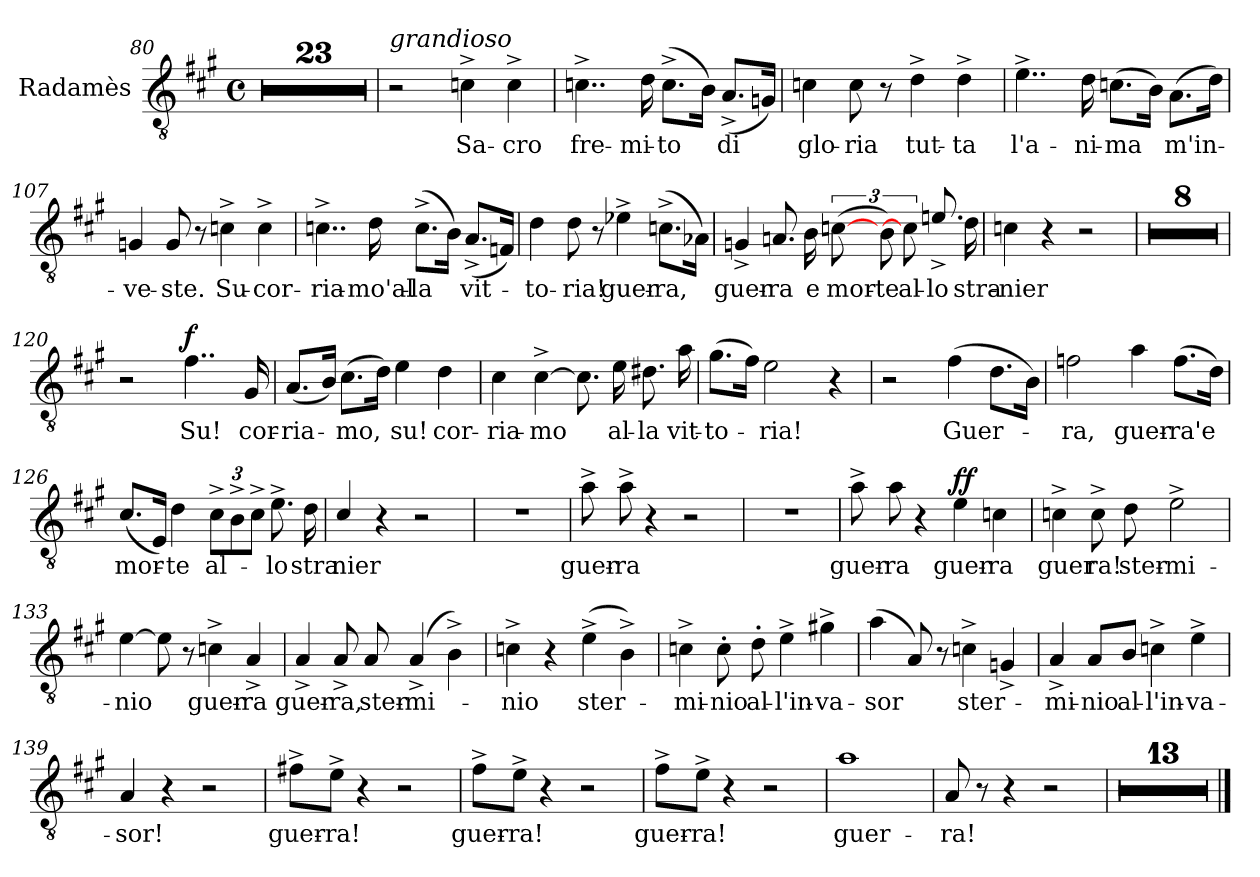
**kern	**text	**dynam
*part1	*part1	*part1
*staff1	*staff1	*staff1
*I"Radamès	*	*
*I'Rad.	*	*
*clefGv2	*	*
*k[f#c#g#]	*	*
*M4/4	*	*
*met(c)	*	*
=80	=80	=80
1r	.	.
=81	=81	=81
1r	.	.
=82	=82	=82
1r	.	.
!!LO:LB:g=z
=83	=83	=83
1r	.	.
=84	=84	=84
1r	.	.
=85	=85	=85
1r	.	.
=86	=86	=86
1r	.	.
!!LO:LB:g=z
=87	=87	=87
1r	.	.
=88	=88	=88
1r	.	.
=89	=89	=89
1r	.	.
=90	=90	=90
1r	.	.
!!LO:LB:g=z
=91	=91	=91
1r	.	.
=92	=92	=92
1r	.	.
=93	=93	=93
1r	.	.
=94	=94	=94
1r	.	.
!!LO:PB:g=z
=95	=95	=95
1r	.	.
=96	=96	=96
1r	.	.
=97	=97	=97
1r	.	.
!!LO:LB:g=z
=98	=98	=98
1r	.	.
=99	=99	=99
1r	.	.
=100	=100	=100
1r	.	.
!!LO:PB:g=z
=101	=101	=101
1r	.	.
=102	=102	=102
1r	.	.
=103	=103	=103
!LO:TX:a:i:t=grandioso	!	!
2r	.	.
!	!LO:LY:b:color=#0055FF	!
4cn^\	Sa-	.
!	!LO:LY:b:color=#0055FF	!
4c^\	-cro	.
!!LO:LB:g=z
=104	=104	=104
!	!LO:LY:b:color=#0055FF	!
4..cn^\	fre-	.
!	!LO:LY:b:color=#0055FF	!
16d\	-mi-	.
!	!LO:LY:b:color=#0055FF	!
(>8.c^\L	-to	.
16B\Jk)	.	.
!	!LO:LY:b:color=#0055FF	!
(<8.A^/L	di	.
16Gn/Jk)	.	.
=105	=105	=105
!	!LO:LY:b:color=#0055FF	!
4cn\	glo-	.
!	!LO:LY:b:color=#0055FF	!
8c\	-ria	.
8r	.	.
!	!LO:LY:b:color=#0055FF	!
4d^\	tut-	.
!	!LO:LY:b:color=#0055FF	!
4d^\	-ta	.
=106	=106	=106
!	!LO:LY:b:color=#0055FF	!
4..e^\	l'a-	.
!	!LO:LY:b:color=#0055FF	!
16d\	-ni-	.
!	!LO:LY:b:color=#0055FF	!
(>8.cn\L	-ma	.
16B\Jk)	.	.
!	!LO:LY:b:color=#0055FF	!
(>8.A\L	m'in-	.
16d\Jk)	.	.
=107	=107	=107
!	!LO:LY:b:color=#0055FF	!
4Gn/	-ve-	.
!	!LO:LY:b:color=#0055FF	!
8G/	-ste.	.
8r	.	.
!	!LO:LY:b:color=#0055FF	!
4cn^\	Su-	.
!	!LO:LY:b:color=#0055FF	!
4c^\	-cor-	.
!!LO:PB:g=z
=108	=108	=108
!	!LO:LY:b:color=#0055FF	!
4..cn^\	-ria-	.
!	!LO:LY:b:color=#0055FF	!
16d\	-mo'al-	.
!	!LO:LY:b:color=#0055FF	!
(>8.c^\L	-la	.
16B\Jk)	.	.
!	!LO:LY:b:color=#0055FF	!
(<8.A^/L	vit-	.
16Fn/Jk)	.	.
=109	=109	=109
!	!LO:LY:b:color=#0055FF	!
4d\	-to-	.
!	!LO:LY:b:color=#0055FF	!
8d\	-ria!	.
8r	.	.
!	!LO:LY:b:color=#0055FF	!
4e-X^\	guer-	.
!	!LO:LY:b:color=#0055FF	!
(>8.cn^\L	-ra,	.
16A-X\Jk)	.	.
=110	=110	=110
!	!LO:LY:b:color=#0055FF	!
4Gn^/	guer-	.
!	!LO:LY:b:color=#0055FF	!
8.An/	-ra	.
!	!LO:LY:b:color=#0055FF	!
16B\	e	.
!	!LO:LY:b:color=#0055FF	!
(>[12cn\	mor-	.
!	!LO:LY:b:color=#0055FF	!
12B\)	-te	.
!	!LO:LY:b:color=#0055FF	!
12c\]	al-	.
!	!LO:LY:b:color=#0055FF	!
8.en^/	-lo	.
!	!LO:LY:b:color=#0055FF	!
16d\	stra-	.
!!LO:LB:g=z
=111	=111	=111
!	!LO:LY:b:color=#0055FF	!
4cn\	-nier	.
4r	.	.
2r	.	.
=112	=112	=112
1r	.	.
=113	=113	=113
1r	.	.
=114	=114	=114
1r	.	.
!!LO:LB:g=z
=115	=115	=115
1r	.	.
=116	=116	=116
1r	.	.
=117	=117	=117
1r	.	.
=118	=118	=118
1r	.	.
!!LO:PB:g=z
=119	=119	=119
1r	.	.
=120	=120	=120
2r	.	.
!	!LO:LY:b:color=#0055FF	!LO:DY:a
4..f#\	Su!	f
!	!LO:LY:b:color=#0055FF	!
16G#/	cor-	.
!!LO:PB:g=z
=121	=121	=121
!	!LO:LY:b:color=#0055FF	!
(<8.A/L	-ria-	.
16B/Jk)	.	.
!	!LO:LY:b:color=#0055FF	!
(>8.c#\L	-mo,	.
16d\Jk)	.	.
!	!LO:LY:b:color=#0055FF	!
4e\	su!	.
!	!LO:LY:b:color=#0055FF	!
4d\	cor-	.
=122	=122	=122
!	!LO:LY:b:color=#0055FF	!
4c#\	-ria-	.
!	!LO:LY:b:color=#0055FF	!
[4c#^\	-mo	.
8.c#\]	.	.
!	!LO:LY:b:color=#0055FF	!
16e\	al-	.
!	!LO:LY:b:color=#0055FF	!
8.d#X\	-la	.
!	!LO:LY:b:color=#0055FF	!
16a\	vit-	.
!!LO:PB:g=z
=123	=123	=123
!	!LO:LY:b:color=#0055FF	!
(>8.g#\L	-to-	.
16f#\Jk)	.	.
!	!LO:LY:b:color=#0055FF	!
2e\	-ria!	.
4r	.	.
=124	=124	=124
2r	.	.
!	!LO:LY:b:color=#0055FF	!
(>4f#\	Guer-	.
8.d\L	.	.
16B\Jk)	.	.
!!LO:PB:g=z
=125	=125	=125
!	!LO:LY:b:color=#0055FF	!
2fn\	-ra,	.
!	!LO:LY:b:color=#0055FF	!
4a\	guer-	.
!	!LO:LY:b:color=#0055FF	!
(>8.f\L	-ra'e	.
16d\Jk)	.	.
=126	=126	=126
!	!LO:LY:b:color=#0055FF	!
(<8.c#/L	mor-	.
16E/Jk)	.	.
!	!LO:LY:b:color=#0055FF	!
4d\	-te	.
*Xbrackettup	*	*
!	!LO:LY:b:color=#0055FF	!
12c#^\L	al-	.
12B^\	.	.
12c#^\J	.	.
!	!LO:LY:b:color=#0055FF	!
8.e^\	-lo	.
!	!LO:LY:b:color=#0055FF	!
16d\	stra	.
!!LO:PB:g=z
=127	=127	=127
!	!LO:LY:b:color=#0055FF	!
4c#/	-nier	.
4r	.	.
2r	.	.
=128	=128	=128
1r	.	.
!!LO:PB:g=z
=129	=129	=129
!	!LO:LY:b:color=#0055FF	!
8a^\	guer-	.
!	!LO:LY:b:color=#0055FF	!
8a^\	-ra	.
4r	.	.
2r	.	.
=130	=130	=130
1r	.	.
=131	=131	=131
!	!LO:LY:b:color=#0055FF	!
8a^\	guer-	.
!	!LO:LY:b:color=#0055FF	!
8a\	-ra	.
4r	.	.
!	!LO:LY:b:color=#0055FF	!LO:DY:a
4e\	guer-	ff
!	!LO:LY:b:color=#0055FF	!
4cn\	-ra	.
!!LO:PB:g=z
=132	=132	=132
!	!LO:LY:b:color=#0055FF	!
4cn^\	guer	.
!	!LO:LY:b:color=#0055FF	!
8c^\	-ra!	.
!	!LO:LY:b:color=#0055FF	!
8d\	ster-	.
!	!LO:LY:b:color=#0055FF	!
2e^\	-mi-	.
=133	=133	=133
!	!LO:LY:b:color=#0055FF	!
[4e\	nio	.
8e\]	.	.
8r	.	.
!	!LO:LY:b:color=#0055FF	!
4cn^\	guer-	.
!	!LO:LY:b:color=#0055FF	!
4A^/	-ra	.
=134	=134	=134
!	!LO:LY:b:color=#0055FF	!
4A^/	guer-	.
!	!LO:LY:b:color=#0055FF	!
8A^/	-ra,	.
!	!LO:LY:b:color=#0055FF	!
8A/	ster-	.
!	!LO:LY:b:color=#0055FF	!
(>4A^/	-mi-	.
4B^\)	.	.
!!LO:PB:g=z
=135	=135	=135
!	!LO:LY:b:color=#0055FF	!
4cn^\	nio	.
4r	.	.
!	!LO:LY:b:color=#0055FF	!
(>4e^\	ster-	.
4B^\)	.	.
=136	=136	=136
!	!LO:LY:b:color=#0055FF	!
4cn^\	-mi-	.
!	!LO:LY:b:color=#0055FF	!
8c'\	-nio	.
!	!LO:LY:b:color=#0055FF	!
8d'\	al-	.
!	!LO:LY:b:color=#0055FF	!
4e^\	-l'in-	.
!	!LO:LY:b:color=#0055FF	!
4g#X^\	-va-	.
=137	=137	=137
!	!LO:LY:b:color=#0055FF	!
(>4a\	-sor	.
8A/)	.	.
8r	.	.
!	!LO:LY:b:color=#0055FF	!
4cn^\	ster-	.
4Gn^/	.	.
!!LO:PB:g=z
=138	=138	=138
!	!LO:LY:b:color=#0055FF	!
4A^/	-mi-	.
!	!LO:LY:b:color=#0055FF	!
8A/L	-nio	.
!	!LO:LY:b:color=#0055FF	!
8B/J	al-	.
!	!LO:LY:b:color=#0055FF	!
4cn^\	-l'in-	.
!	!LO:LY:b:color=#0055FF	!
4e^\	-va-	.
=139	=139	=139
!	!LO:LY:b:color=#0055FF	!
4A/	-sor!	.
4r	.	.
2r	.	.
=140	=140	=140
!	!LO:LY:b:color=#0055FF	!
8f#X^\L	guer-	.
!	!LO:LY:b:color=#0055FF	!
8e^\J	-ra!	.
4r	.	.
2r	.	.
!!LO:PB:g=z
=141	=141	=141
!	!LO:LY:b:color=#0055FF	!
8f#^\L	guer-	.
!	!LO:LY:b:color=#0055FF	!
8e^\J	-ra!	.
4r	.	.
2r	.	.
=142	=142	=142
!	!LO:LY:b:color=#0055FF	!
8f#^\L	guer-	.
!	!LO:LY:b:color=#0055FF	!
8e^\J	-ra!	.
4r	.	.
2r	.	.
=143	=143	=143
!	!LO:LY:b:color=#0055FF	!
1a	guer-	.
=144	=144	=144
!	!LO:LY:b:color=#0055FF	!
8A/	-ra!	.
8r	.	.
4r	.	.
2r	.	.
!!LO:PB:g=z
=145	=145	=145
1r	.	.
=146	=146	=146
1r	.	.
=147	=147	=147
1r	.	.
=148	=148	=148
1r	.	.
!!LO:PB:g=z
=149	=149	=149
1r	.	.
=150	=150	=150
1r	.	.
=151	=151	=151
1r	.	.
=152	=152	=152
1r	.	.
=153	=153	=153
1r	.	.
!!LO:LB:g=z
=154	=154	=154
1r	.	.
=155	=155	=155
1r	.	.
=156	=156	=156
1r	.	.
=157	=157	=157
1r	.	.
==	==	==
*-	*-	*-
